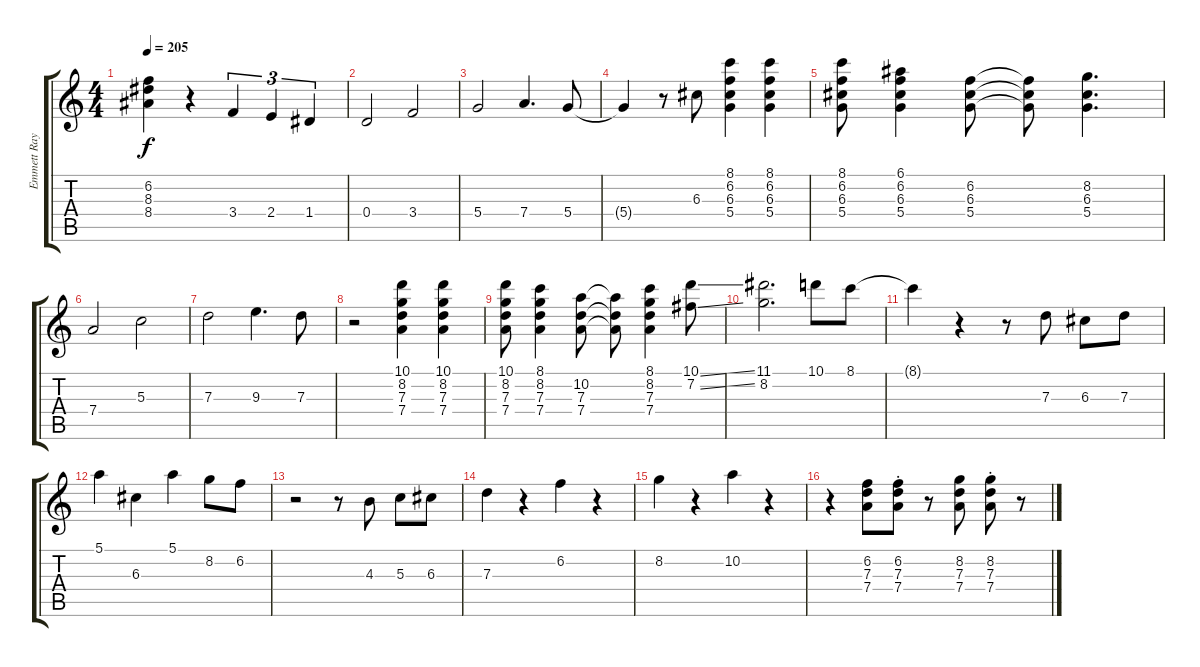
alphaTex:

\track ("Emmett Ray" "Emmett Ray") {instrument acousticguitarsteel}
\staff {score tabs}
\tuning (E4 B3 G3 D3 A2 E2) {hide}
\ts (4 4)
\tempo 205
\clef g2
\ks c
(6.2 8.3 8.4).4{dy f} r.4 3.4.4{tu (3 2)} 2.4.4{tu (3 2)} 1.4.4{tu (3 2)} |
0.4.2 3.4.2 |
5.4.2 7.4.4{d} 5.4.8 |
5.4{t}.4 r.8 6.3.8 (8.1 6.2 6.3 5.4).4 (8.1 6.2 6.3 5.4).4 |
(8.1 6.2 6.3 5.4).8 (6.1 6.2 6.3 5.4).4 (6.2 6.3 5.4).8 (6.2{t} 6.3{t} 5.4{t}).8 (8.2 6.3 5.4).4{d} |
7.4.2 5.3.2 |
7.3.2 9.3.4{d} 7.3.8 |
r.2 (10.1 8.2 7.3 7.4).4 (10.1 8.2 7.3 7.4).4 |
(10.1 8.2 7.3 7.4).8 (8.1 8.2 7.3 7.4).4 (10.2 7.3 7.4).8 (10.2{t} 7.3{t} 7.4{t}).8 (8.1 8.2 7.3 7.4).4 (10.1{ss} 7.2{ss}).8 |
(11.1 8.2).2{d} 10.1.8 8.1.8 |
8.1{t}.4 r.4 r.8 7.3.8 6.3.8 7.3.8 |
5.1.4 6.3.4 5.1.4 8.2.8 6.2.8 |
r.2 r.8 4.3.8 5.3.8 6.3.8 |
7.3.4 r.4 6.2.4 r.4 |
8.2.4 r.4 10.2.4 r.4 |
r.4 (6.2 7.3 7.4).8 (6.2{st} 7.3{st} 7.4{st}).8 r.8 (8.2 7.3 7.4).8 (8.2{st} 7.3{st} 7.4{st}).8 r.8
